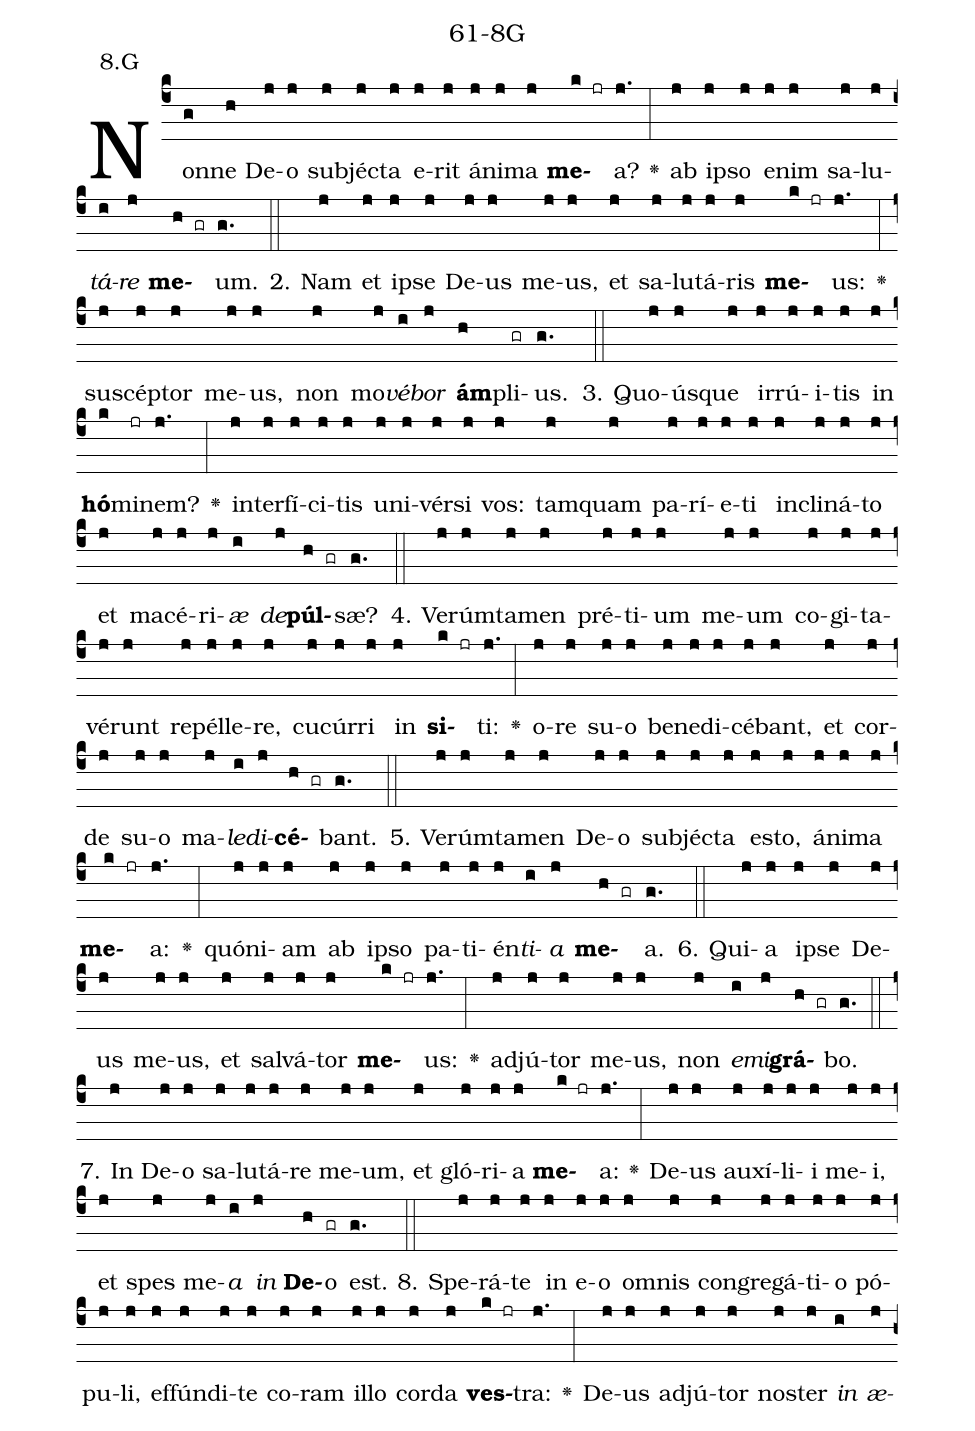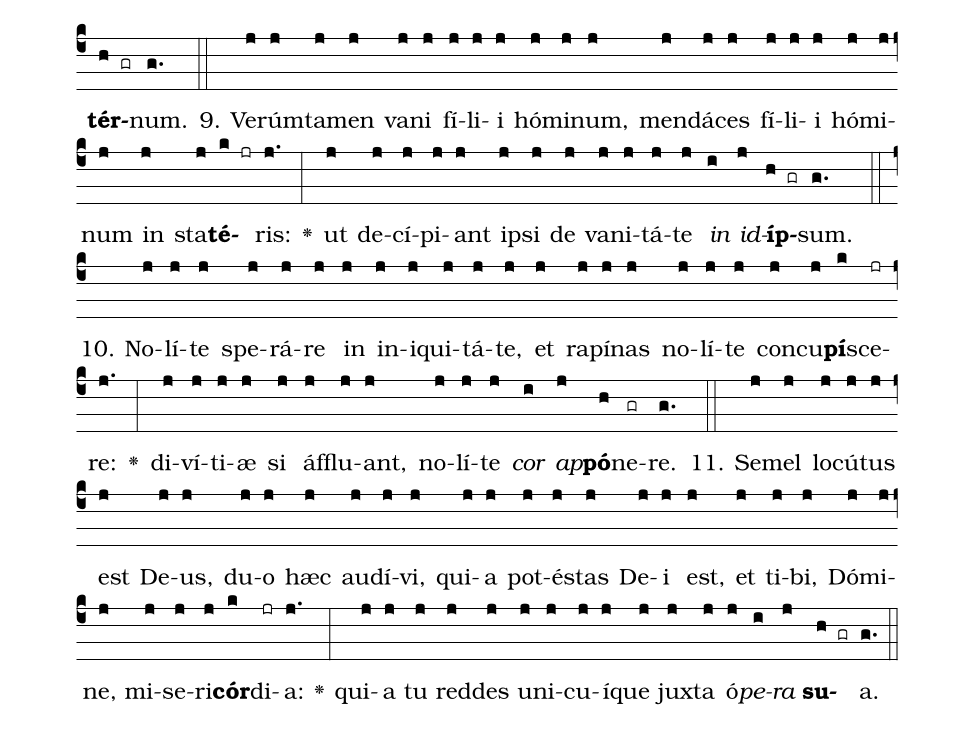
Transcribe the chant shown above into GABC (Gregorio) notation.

name: 61-8G;
annotation: 8.G;
%%
(c4)Non(g)ne(h) De(j)o(j) sub(j)jéc(j)ta(j) e(j)rit(j) á(j)ni(j)ma(j) <b>me</b>(k jr)a?(j.) <v>\greheightstar</v>(:) ab(j) ip(j)so(j) e(j)nim(j) sa(j)lu(j)<i>tá</i>(i)<i>re</i>(j) <b>me</b>(h gr)um.(g.) (::)
2. Nam(j) et(j) ip(j)se(j) De(j)us(j) me(j)us,(j) et(j) sa(j)lu(j)tá(j)ris(j) <b>me</b>(k jr)us:(j.) <v>\greheightstar</v>(:) su(j)scép(j)tor(j) me(j)us,(j) non(j) mo(j)<i>vé</i>(i)<i>bor</i>(j) <b>ám</b>(h)pli(gr)us.(g.) (::)
3. Quo(j)ús(j)que(j) ir(j)rú(j)i(j)tis(j) in(j) <b>hó</b>(k)mi(jr)nem?(j.) <v>\greheightstar</v>(:) in(j)ter(j)fí(j)ci(j)tis(j) u(j)ni(j)vér(j)si(j) vos:(j) tam(j)quam(j) pa(j)rí(j)e(j)ti(j) in(j)cli(j)ná(j)to(j) et(j) ma(j)cé(j)ri(j)<i>æ</i>(i) <i>de</i>(j)<b>púl</b>(h gr)sæ?(g.) (::)
4. Ve(j)rúm(j)ta(j)men(j) pré(j)ti(j)um(j) me(j)um(j) co(j)gi(j)ta(j)vé(j)runt(j) re(j)pél(j)le(j)re,(j) cu(j)cúr(j)ri(j) in(j) <b>si</b>(k jr)ti:(j.) <v>\greheightstar</v>(:) o(j)re(j) su(j)o(j) be(j)ne(j)di(j)cé(j)bant,(j) et(j) cor(j)de(j) su(j)o(j) ma(j)<i>le</i>(i)<i>di</i>(j)<b>cé</b>(h gr)bant.(g.) (::)
5. Ve(j)rúm(j)ta(j)men(j) De(j)o(j) sub(j)jéc(j)ta(j) es(j)to,(j) á(j)ni(j)ma(j) <b>me</b>(k jr)a:(j.) <v>\greheightstar</v>(:) quón(j)i(j)am(j) ab(j) ip(j)so(j) pa(j)ti(j)én(j)<i>ti</i>(i)<i>a</i>(j) <b>me</b>(h gr)a.(g.) (::)
6. Qui(j)a(j) ip(j)se(j) De(j)us(j) me(j)us,(j) et(j) sal(j)vá(j)tor(j) <b>me</b>(k jr)us:(j.) <v>\greheightstar</v>(:) ad(j)jú(j)tor(j) me(j)us,(j) non(j) <i>e</i>(i)<i>mi</i>(j)<b>grá</b>(h gr)bo.(g.) (::)
7. In(j) De(j)o(j) sa(j)lu(j)tá(j)re(j) me(j)um,(j) et(j) gló(j)ri(j)a(j) <b>me</b>(k jr)a:(j.) <v>\greheightstar</v>(:) De(j)us(j) au(j)xí(j)li(j)i(j) me(j)i,(j) et(j) spes(j) me(j)<i>a</i>(i) <i>in</i>(j) <b>De</b>(h)o(gr) est.(g.) (::)
8. Spe(j)rá(j)te(j) in(j) e(j)o(j) om(j)nis(j) con(j)gre(j)gá(j)ti(j)o(j) pó(j)pu(j)li,(j) ef(j)fún(j)di(j)te(j) co(j)ram(j) il(j)lo(j) cor(j)da(j) <b>ves</b>(k jr)tra:(j.) <v>\greheightstar</v>(:) De(j)us(j) ad(j)jú(j)tor(j) nos(j)ter(j) <i>in</i>(i) <i>æ</i>(j)<b>tér</b>(h gr)num.(g.) (::)
9. Ve(j)rúm(j)ta(j)men(j) va(j)ni(j) fí(j)li(j)i(j) hó(j)mi(j)num,(j) men(j)dá(j)ces(j) fí(j)li(j)i(j) hó(j)mi(j)num(j) in(j) sta(j)<b>té</b>(k jr)ris:(j.) <v>\greheightstar</v>(:) ut(j) de(j)cí(j)pi(j)ant(j) ip(j)si(j) de(j) va(j)ni(j)tá(j)te(j) <i>in</i>(i) <i>id</i>(j)<b>íp</b>(h gr)sum.(g.) (::)
10. No(j)lí(j)te(j) spe(j)rá(j)re(j) in(j) in(j)i(j)qui(j)tá(j)te,(j) et(j) ra(j)pí(j)nas(j) no(j)lí(j)te(j) con(j)cu(j)<b>pí</b>(k)sce(jr)re:(j.) <v>\greheightstar</v>(:) di(j)ví(j)ti(j)æ(j) si(j) áf(j)flu(j)ant,(j) no(j)lí(j)te(j) <i>cor</i>(i) <i>ap</i>(j)<b>pó</b>(h)ne(gr)re.(g.) (::)
11. Se(j)mel(j) lo(j)cú(j)tus(j) est(j) De(j)us,(j) du(j)o(j) hæc(j) au(j)dí(j)vi,(j) qui(j)a(j) pot(j)és(j)tas(j) De(j)i(j) est,(j) et(j) ti(j)bi,(j) Dó(j)mi(j)ne,(j) mi(j)se(j)ri(j)<b>cór</b>(k)di(jr)a:(j.) <v>\greheightstar</v>(:) qui(j)a(j) tu(j) red(j)des(j) u(j)ni(j)cu(j)í(j)que(j) jux(j)ta(j) ó(j)<i>pe</i>(i)<i>ra</i>(j) <b>su</b>(h gr)a.(g.) (::)
